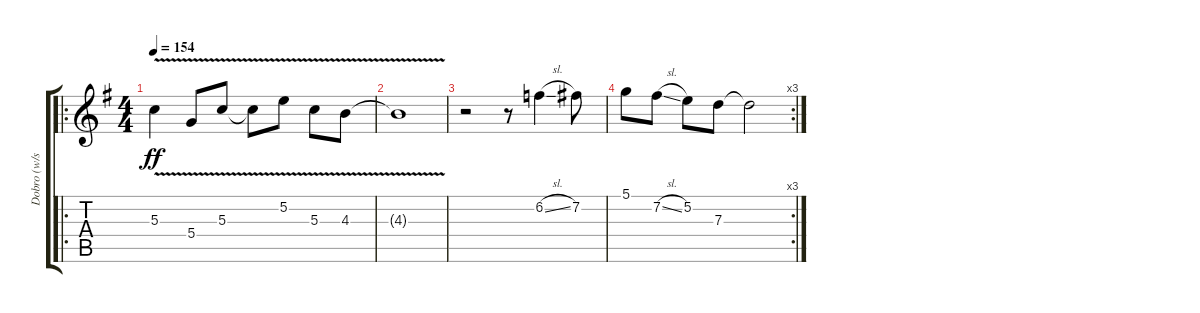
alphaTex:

\track ("Dobro (w/slide)" "Dobro (w/s") {instrument acousticguitarsteel}
\staff {score tabs}
\tuning (D4 B3 G3 D3 G2 D2) {hide}
\ro
\ts (4 4)
\tempo 154
\clef g2
\ks g
5.3{v}.4{dy ff} 5.4{v}.8 5.3{v}.8 5.3{v t}.8 5.2{v}.8 5.3{v}.8 4.3{v}.8 |
4.3{v t}.1 |
r.2 r.8 6.2{sl}.4 7.2.8 |
\rc 3
5.1.8 7.2{sl}.8 5.2.8 7.3.8 7.3{t}.2
